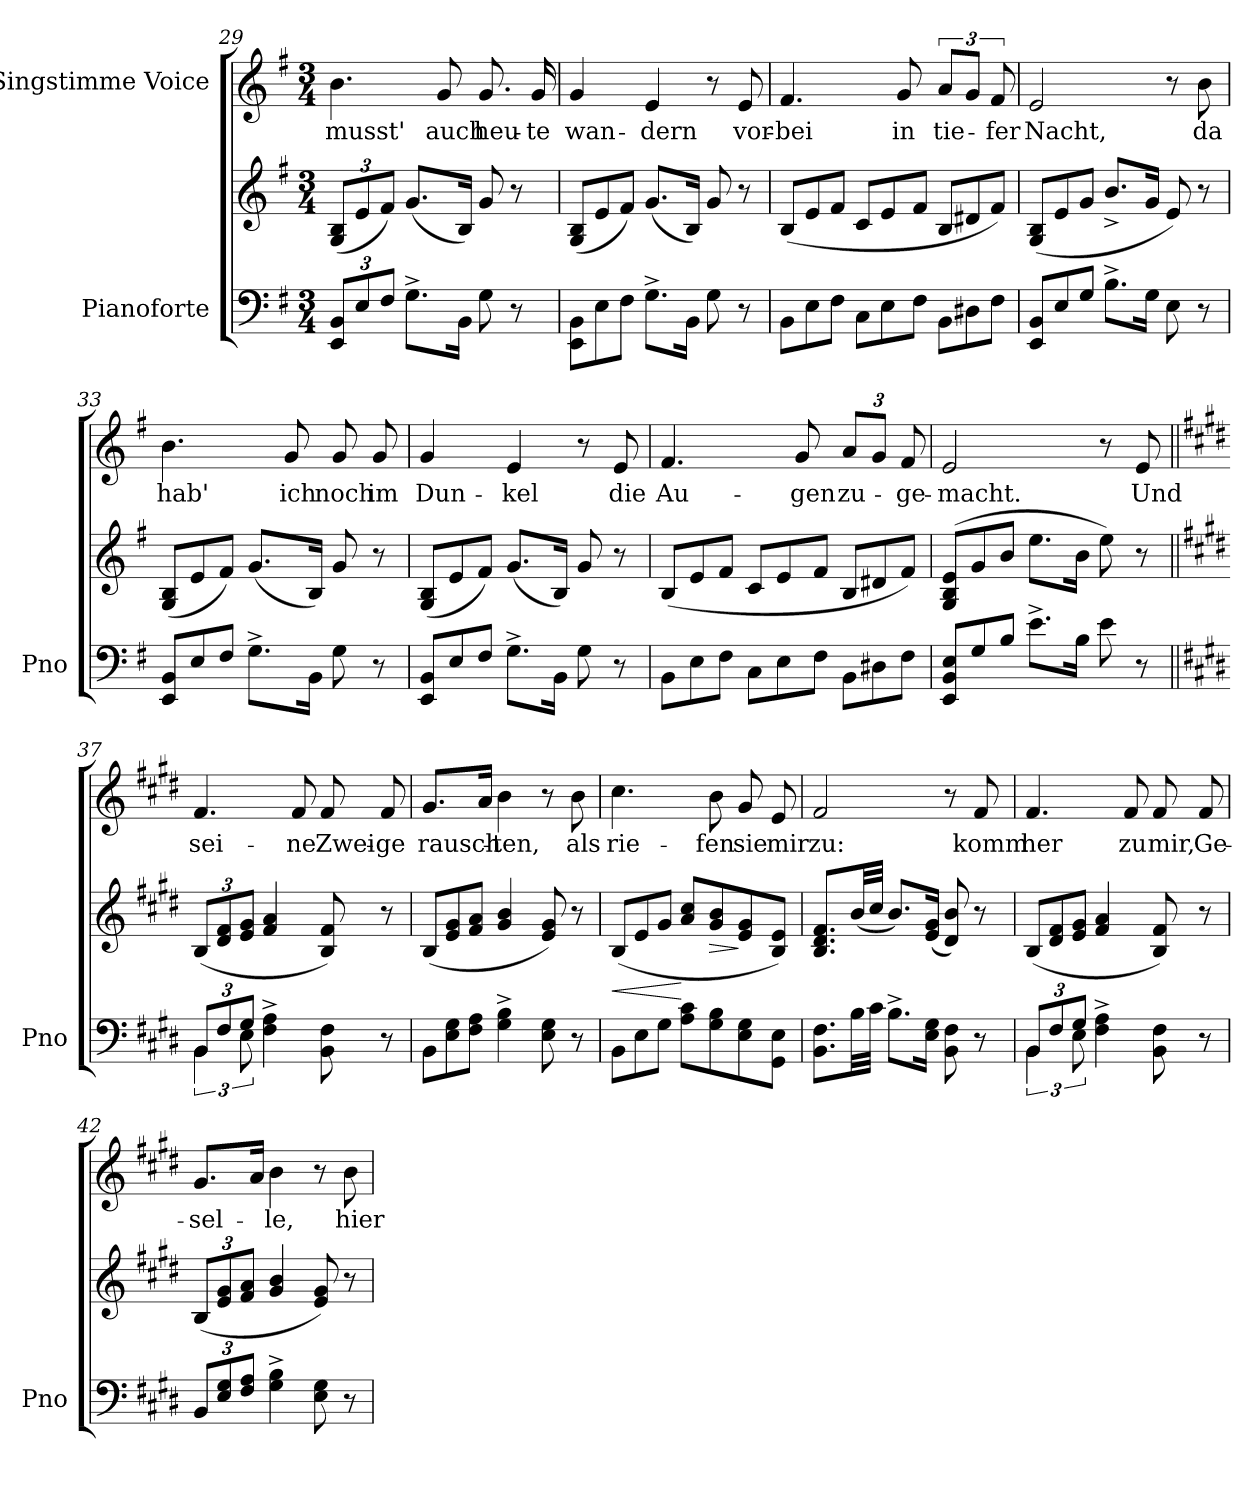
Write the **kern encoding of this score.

**kern	**kern	**dynam	**kern	**text
*part2	*part2	*part2	*part1	*part1
*staff3	*staff2	*staff2/3	*staff1	*staff1
*I"Pianoforte	*	*	*I"Singstimme Voice	*
*I'Pno	*	*	*	*
*clefF4	*clefG2	*	*clefG2	*
*k[f#]	*k[f#]	*	*k[f#]	*
*M3/4	*M3/4	*	*M3/4	*
*Xbrackettup	*Xbrackettup	*	*	*
=29	=29	=29	=29	=29
!	!	!	!	!LO:LY:b
12EE/ 12BB/L	(<12G/ 12B/L	.	4.b\	musst'
12E/	12e/	.	.	.
12F#/J	12f#/J)	.	.	.
8.G^\L	(<8.g/L	.	.	.
!	!	!	!	!LO:LY:b
.	.	.	8g/	auch
16BB\Jk	16B/Jk)	.	.	.
!	!	!	!	!LO:LY:b
8G\	8g/	.	8.g/	heu-
8r	8r	.	.	.
!	!	!	!	!LO:LY:b
.	.	.	16g/	-te
=30	=30	=30	=30	=30
*Xtuplet	*Xtuplet	*	*	*
!	!	!	!	!LO:LY:b
12EE\ 12BB\L	(<12G/ 12B/L	.	4g/	wan-
12E\	12e/	.	.	.
12F#\J	12f#/J)	.	.	.
!	!	!	!	!LO:LY:b
8.G^\L	(<8.g/L	.	4e/	-dern
16BB\Jk	16B/Jk)	.	.	.
8G\	8g/	.	8r	.
!	!	!	!	!LO:LY:b
8r	8r	.	8e/	vor-
=31	=31	=31	=31	=31
!	!	!	!	!LO:LY:b
12BB\L	(<12B/L	.	4.f#/	-bei
12E\	12e/	.	.	.
12F#\J	12f#/J	.	.	.
12C\L	12c/L	.	.	.
12E\	12e/	.	.	.
!	!	!	!	!LO:LY:b
.	.	.	8g/	in
12F#\J	12f#/J	.	.	.
!	!	!	!	!LO:LY:b
12BB\L	12B/L	.	12a/L	tie-
12D#X\	12d#X/	.	12g/J	.
!	!	!	!	!LO:LY:b
12F#\J	12f#/J)	.	12f#/	-fer
=32	=32	=32	=32	=32
!	!	!	!	!LO:LY:b
12EE/ 12BB/L	(<12G/ 12B/L	.	2e/	Nacht,
12E/	12e/	.	.	.
12G/J	12g/J	.	.	.
8.B^\L	8.b^/L	.	.	.
16G\Jk	16g/Jk	.	.	.
8E\	8e/)	.	8r	.
!	!	!	!	!LO:LY:b
8r	8r	.	8b\	da
!!LO:PB:g=z
=33	=33	=33	=33	=33
!	!	!	!	!LO:LY:b
12EE/ 12BB/L	(<12G/ 12B/L	.	4.b\	hab'
12E/	12e/	.	.	.
12F#/J	12f#/J)	.	.	.
8.G^\L	(<8.g/L	.	.	.
!	!	!	!	!LO:LY:b
.	.	.	8g/	ich
16BB\Jk	16B/Jk)	.	.	.
!	!	!	!	!LO:LY:b
8G\	8g/	.	8g/	noch
!	!	!	!	!LO:LY:b
8r	8r	.	8g/	im
=34	=34	=34	=34	=34
!	!	!	!	!LO:LY:b
12EE/ 12BB/L	(<12G/ 12B/L	.	4g/	Dun-
12E/	12e/	.	.	.
12F#/J	12f#/J)	.	.	.
!	!	!	!	!LO:LY:b
8.G^\L	(<8.g/L	.	4e/	-kel
16BB\Jk	16B/Jk)	.	.	.
8G\	8g/	.	8r	.
!	!	!	!	!LO:LY:b
8r	8r	.	8e/	die
=35	=35	=35	=35	=35
!	!	!	!	!LO:LY:b
12BB\L	(<12B/L	.	4.f#/	Au-
12E\	12e/	.	.	.
12F#\J	12f#/J	.	.	.
12C\L	12c/L	.	.	.
12E\	12e/	.	.	.
!	!	!	!	!LO:LY:b
.	.	.	8g/	-gen
12F#\J	12f#/J	.	.	.
*	*	*	*Xbrackettup	*
!	!	!	!	!LO:LY:b
12BB\L	12B/L	.	12a/L	zu-
12D#X\	12d#X/	.	12g/J	.
!	!	!	!	!LO:LY:b
12F#\J	12f#/J)	.	12f#/	-ge-
=36	=36	=36	=36	=36
!	!	!	!	!LO:LY:b
12EE/ 12BB/ 12E/L	(>12G/ 12B/ 12e/L	.	2e/	-macht.
12G/	12g/	.	.	.
12B/J	12b/J	.	.	.
8.e^\L	8.ee\L	.	.	.
16B\Jk	16b\Jk	.	.	.
8e\	8ee\)	.	8r	.
!	!	!	!	!LO:LY:b
8r	8r	.	8e/	Und
=37||	=37||	=37||	=37||	=37||
*k[f#c#g#d#]	*k[f#c#g#d#]	*	*k[f#c#g#d#]	*
*^	*	*	*	*
*tuplet	*brackettup	*tuplet	*	*	*
!	!	!	!	!	!LO:LY:b
12BB/L	6BB\	(<12B/L	.	4.f#/	sei-
12F#/	.	12d#/ 12f#/	.	.	.
12G#/J	12E\	12e/ 12g#/J	.	.	.
4F#\^ 4A\^	2ryy	4f#/ 4a/	.	.	.
!	!	!	!	!	!LO:LY:b
.	.	.	.	8f#/	-ne
!	!	!	!	!	!LO:LY:b
8BB\ 8F#\	.	8B/ 8f#/)	.	8f#/	Zwei-
!	!	!	!	!	!LO:LY:b
8r	.	8r	.	8f#/	-ge
*v	*v	*	*	*	*
=38	=38	=38	=38	=38
*Xtuplet	*Xtuplet	*	*	*
!	!	!	!	!LO:LY:b
12BB\L	(<12B/L	.	8.g#/L	rausch-
12E\ 12G#\	12e/ 12g#/	.	.	.
12F#\ 12A\J	12f#/ 12a/J	.	.	.
.	.	.	16a/Jk	.
!	!	!	!	!LO:LY:b
4G#\^ 4B\^	4g#/ 4b/	.	4b\	-ten,
8E\ 8G#\	8e/ 8g#/)	.	8r	.
!	!	!	!	!LO:LY:b
8r	8r	.	8b\	als
!!LO:LB:g=z
=39	=39	=39	=39	=39
!	!	!LO:HP:b	!	!LO:LY:b
12BB\L	(<12B/L	<	4.cc#\	rie-
12E\	12e/	.	.	.
12G#\J	12g#/J	.	.	.
8A\ 8c#\L	8a/ 8cc#/L	[	.	.
!	!	!LO:HP:b	!	!LO:LY:b
8G#\ 8B\	8g#/ 8b/	>	8b\	-fen
!	!	!	!	!LO:LY:b
8E\ 8G#\	8e/ 8g#/	]	8g#/	sie
!	!	!	!	!LO:LY:b
8GG#\ 8E\J	8B/ 8e/J)	.	8e/	mir
=40	=40	=40	=40	=40
!	!	!	!	!LO:LY:b
8.BB\ 8.F#\L	8.B/ 8.d#/ 8.f#/L	.	2f#/	zu:
32B\LL	(<32b/LL	.	.	.
32c#\JJJ	32cc#/JJJ	.	.	.
8.B^\L	8.b/L)	.	.	.
16E\ 16G#\Jk	(<16e/ 16g#/Jk	.	.	.
8BB\ 8F#\	8d#/ 8b/)	.	8r	.
!	!	!	!	!LO:LY:b
8r	8r	.	8f#/	komm
=41	=41	=41	=41	=41
*tuplet	*	*	*	*
*^	*	*	*	*
*Xbrackettup	*brackettup	*	*	*	*
!	!	!	!	!	!LO:LY:b
12BB/L	6BB\	(<12B/L	.	4.f#/	her
12F#/	.	12d#/ 12f#/	.	.	.
12G#/J	12E\	12e/ 12g#/J	.	.	.
4F#\^ 4A\^	2ryy	4f#/ 4a/	.	.	.
!	!	!	!	!	!LO:LY:b
.	.	.	.	8f#/	zu
!	!	!	!	!	!LO:LY:b
8BB\ 8F#\	.	8B/ 8f#/)	.	8f#/	mir,
!	!	!	!	!	!LO:LY:b
8r	.	8r	.	8f#/	Ge-
*v	*v	*	*	*	*
=42	=42	=42	=42	=42
*Xbrackettup	*tuplet	*	*	*
!	!	!	!	!LO:LY:b
12BB/L	(<12B/L	.	8.g#/L	-sel-
12E/ 12G#/	12e/ 12g#/	.	.	.
12F#/ 12A/J	12f#/ 12a/J	.	.	.
.	.	.	16a/Jk	.
!	!	!	!	!LO:LY:b
4G#\^ 4B\^	4g#/ 4b/	.	4b\	-le,
8E\ 8G#\	8e/ 8g#/)	.	8r	.
!	!	!	!	!LO:LY:b
8r	8r	.	8b\	hier
=	=	=	=	=
*-	*-	*-	*-	*-
